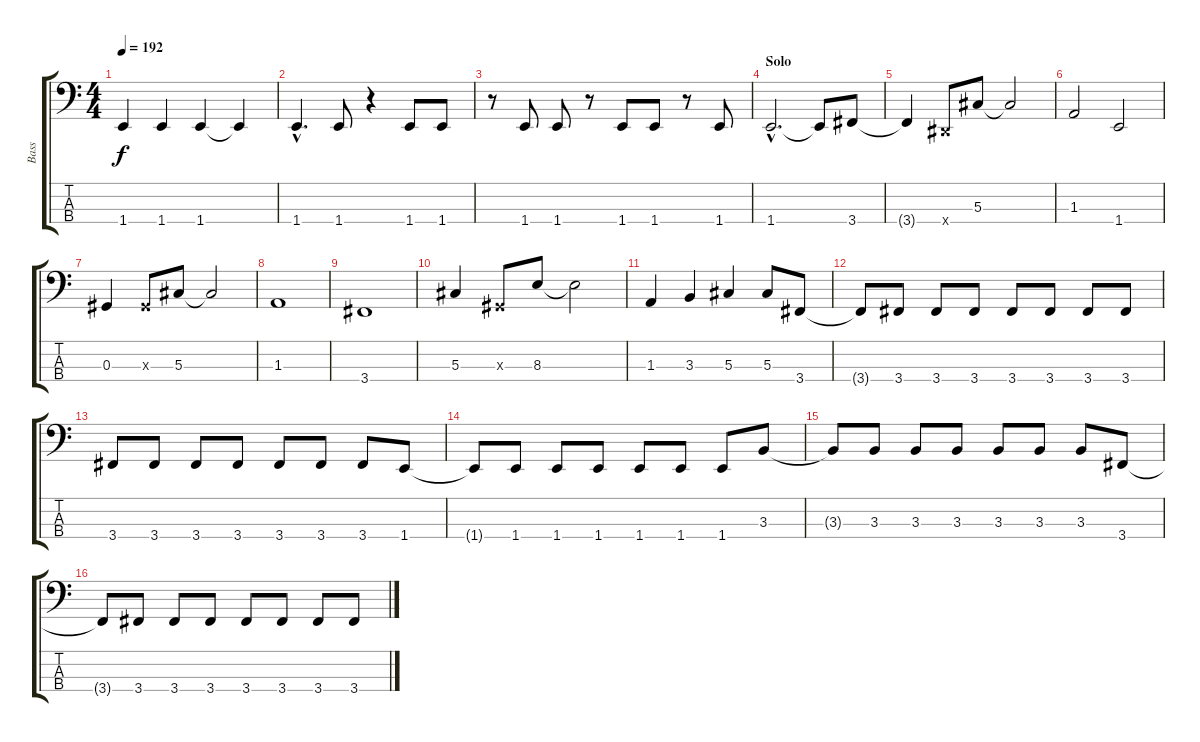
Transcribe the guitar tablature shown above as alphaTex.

\track ("Bass" "Bass") {instrument electricbassfinger}
\staff {score tabs}
\tuning (Gb2 Db2 Ab1 Eb1) {hide}
\ts (4 4)
\tempo 192
\clef f4
\ks c
1.4{t}.4{dy f} 1.4.4 1.4.4 1.4{t}.4 |
1.4{hac}.4{d} 1.4.8 r.4 1.4.8 1.4.8 |
r.8 1.4.8 1.4.8 r.8 1.4.8 1.4.8 r.8 1.4.8 |
\section ("" "Solo")
1.4{hac}.2{d} 1.4{t}.8 3.4.8 |
3.4{t}.4 0.4{x}.8 5.3.8 5.3{t}.2 |
1.3.2 1.4.2 |
0.3.4 0.3{x}.8 5.3.8 5.3{t}.2 |
1.3.1 |
3.4.1 |
5.3.4 0.3{x}.8 8.3.8 8.3{t}.2 |
1.3.4 3.3.4 5.3.4 5.3.8 3.4.8 |
\section ("" "")
3.4{t}.8 3.4.8 3.4.8 3.4.8 3.4.8 3.4.8 3.4.8 3.4.8 |
3.4.8 3.4.8 3.4.8 3.4.8 3.4.8 3.4.8 3.4.8 1.4.8 |
1.4{t}.8 1.4.8 1.4.8 1.4.8 1.4.8 1.4.8 1.4.8 3.3.8 |
3.3{t}.8 3.3.8 3.3.8 3.3.8 3.3.8 3.3.8 3.3.8 3.4.8 |
3.4{t}.8 3.4.8 3.4.8 3.4.8 3.4.8 3.4.8 3.4.8 3.4.8
